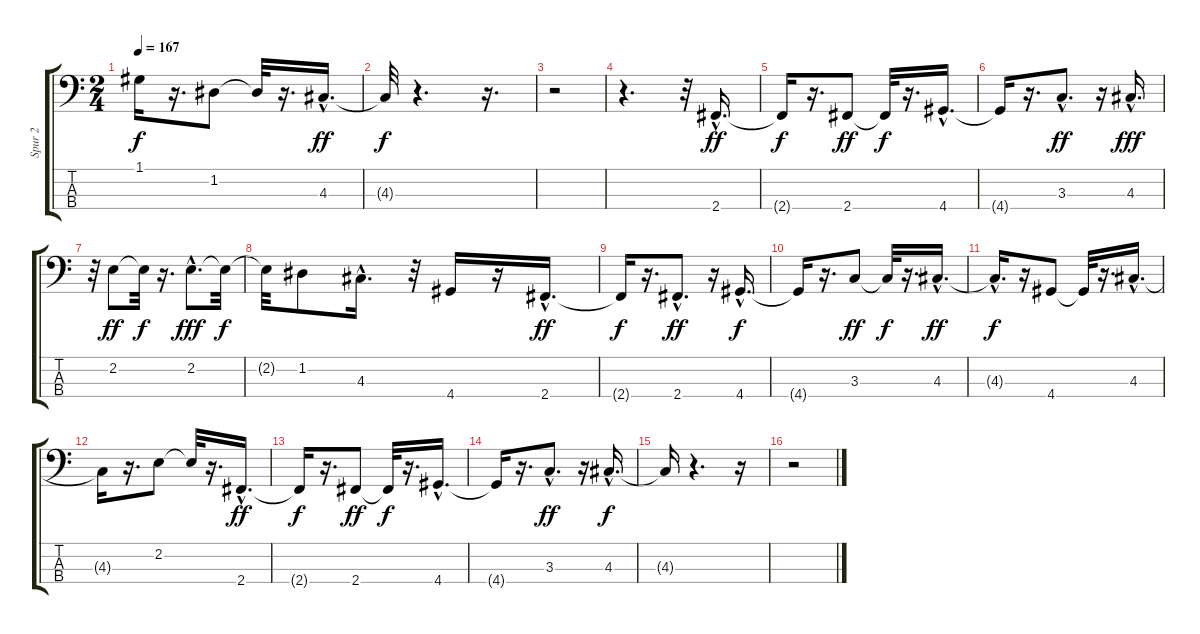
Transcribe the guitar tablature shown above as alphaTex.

\track ("Spur 2" "Spur 2") {instrument electricbassfinger}
\staff {score tabs}
\tuning (G2 D2 A1 E1) {hide}
\ts (2 4)
\tempo 167
\clef f4
\ks c
1.1{t}.16{dy f} r.16{d} 1.2.8 1.2{t}.32 r.16{d} 4.3{hac}.16{d dy ff} |
4.3{t}.32{dy f} r.4{d} r.16{d} |
r.2 |
r.4{d} r.32 2.4{hac}.16{d dy ff} |
2.4{t}.16{dy f} r.16{d} 2.4.8{dy ff} 2.4{t}.32{dy f} r.16{d} 4.4{hac}.16{d} |
4.4{t}.16 r.16{d} 3.3{hac}.8{d dy ff} r.16 4.3{hac}.16{d dy fff} |
r.32 2.2.8{dy ff} 2.2{t}.32{dy f} r.16{d} 2.2{hac}.8{d dy fff} 2.2{t}.32{dy f} |
2.2{t}.32 1.2.8 4.3{hac}.16{d} r.32 4.4.16 r.16 2.4{hac}.16{d dy ff} |
2.4{t}.16{dy f} r.16{d} 2.4{hac}.8{d dy ff} r.16 4.4{hac}.16{d dy f} |
4.4{t}.16 r.16{d} 3.3.8{dy ff} 3.3{t}.32{dy f} r.16{d} 4.3{hac}.16{d dy ff} |
4.3{hac t}.16{d dy f} r.16 4.4.8 4.4{t}.32 r.16{d} 4.3{hac}.16{d} |
4.3{t}.16 r.16{d} 2.2.8 2.2{t}.32 r.16{d} 2.4{hac}.16{d dy ff} |
2.4{t}.16{dy f} r.16{d} 2.4.8{dy ff} 2.4{t}.32{dy f} r.16{d} 4.4{hac}.16{d} |
4.4{t}.16 r.16{d} 3.3{hac}.8{d dy ff} r.16 4.3{hac}.16{d dy f} |
4.3{t}.16 r.4{d} r.16 |
r.2
